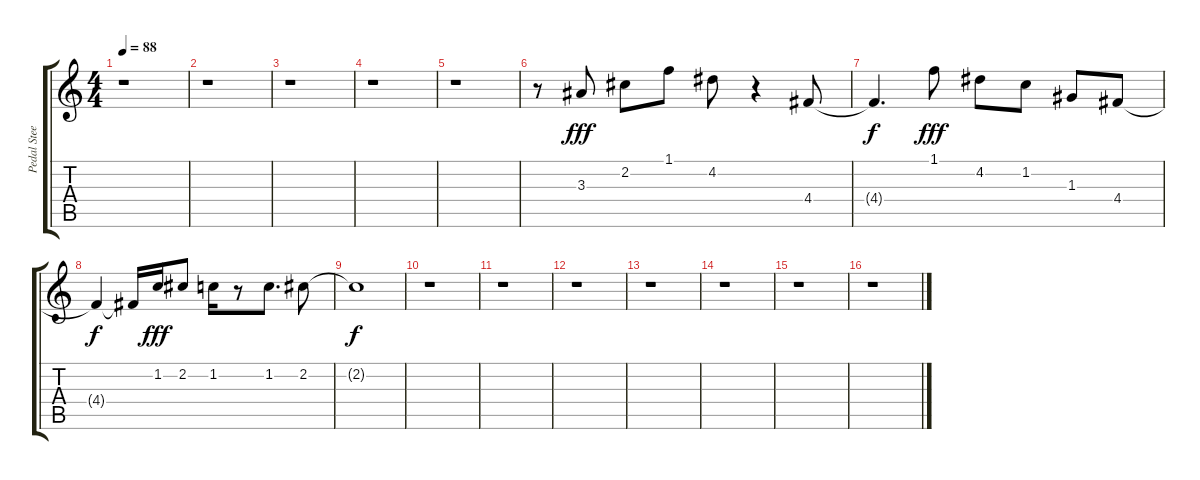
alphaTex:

\track ("Pedal Steel" "Pedal Stee") {instrument acousticguitarsteel}
\staff {score tabs}
\tuning (E4 B3 G3 D3 A2 E2) {hide}
\ts (4 4)
\tempo 88
\clef g2
\ks c
r.1{dy f} |
r.1 |
r.1 |
r.1 |
r.1 |
r.8 3.3.8{dy fff} 2.2.8 1.1.8 4.2.8 r.4 4.4.8 |
4.4{t}.4{d dy f} 1.1.8{dy fff} 4.2.8 1.2.8 1.3.8 4.4.8 |
4.4{t}.4{dy f} 4.4{t}.16 1.2.16{dy fff} 2.2.8 1.2.16 r.8 1.2.8{d} 2.2.8 |
2.2{t}.1{dy f} |
r.1 |
r.1 |
r.1 |
r.1 |
r.1 |
r.1 |
r.1
